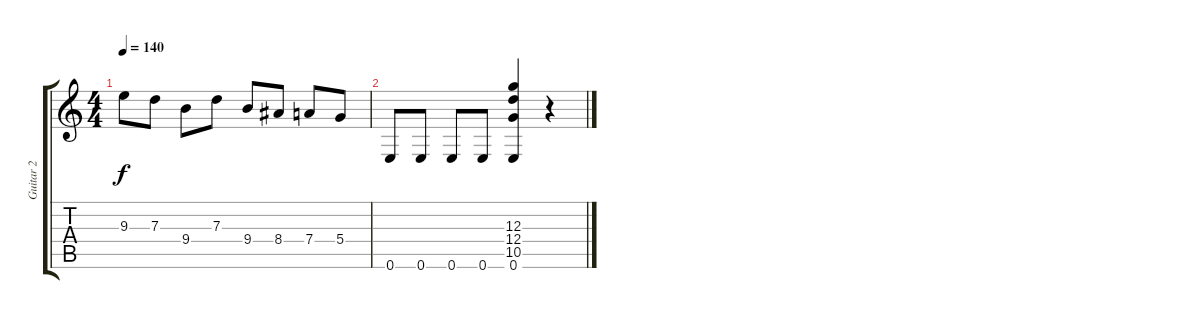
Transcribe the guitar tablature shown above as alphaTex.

\track ("Guitar 2" "Guitar 2") {instrument overdrivenguitar}
\staff {score tabs}
\tuning (E4 B3 G3 D3 A2 E2) {hide}
\ts (4 4)
\tempo 140
\clef g2
\ks c
9.3.8{dy f} 7.3.8 9.4.8 7.3.8 9.4.8 8.4.8 7.4.8 5.4.8 |
0.6.8 0.6.8 0.6.8 0.6.8 (12.3 12.4 10.5 0.6).4 r.4
